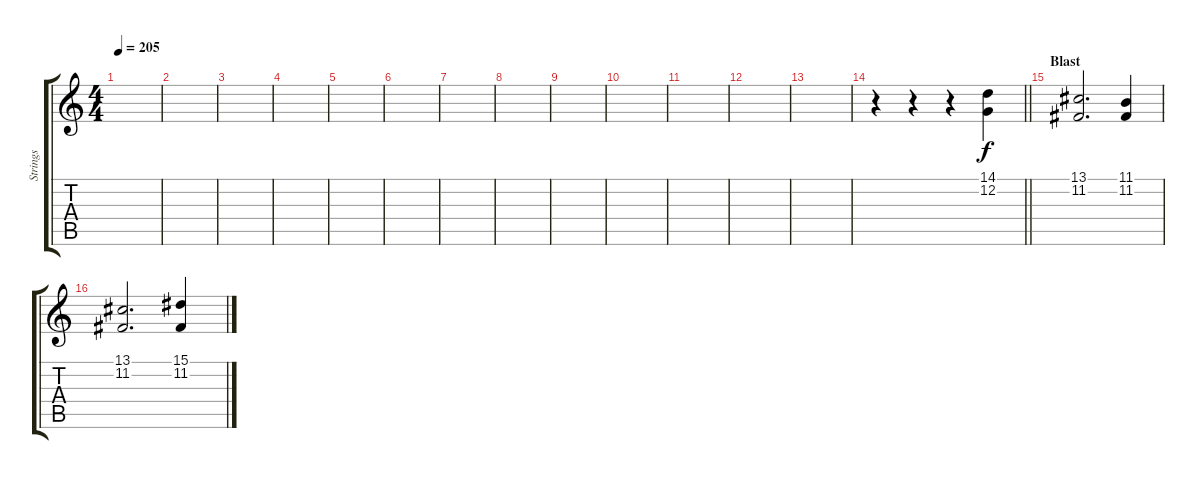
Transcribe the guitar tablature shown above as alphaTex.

\track ("Strings" "Strings") {instrument stringensemble1}
\staff {score tabs}
\tuning (C4 G3 Eb3 Bb2 F2 C2) {hide}
\ts (4 4)
\tempo 205
\clef g2
\ks c
|
|
|
|
|
|
|
|
|
|
|
|
|
\barLineRight lightlight
r.4 r.4 r.4 (14.1 12.2).4 |
\section ("" "Blast")
(13.1 11.2).2{d} (11.1 11.2).4 |
(13.1 11.2).2{d} (15.1 11.2).4
